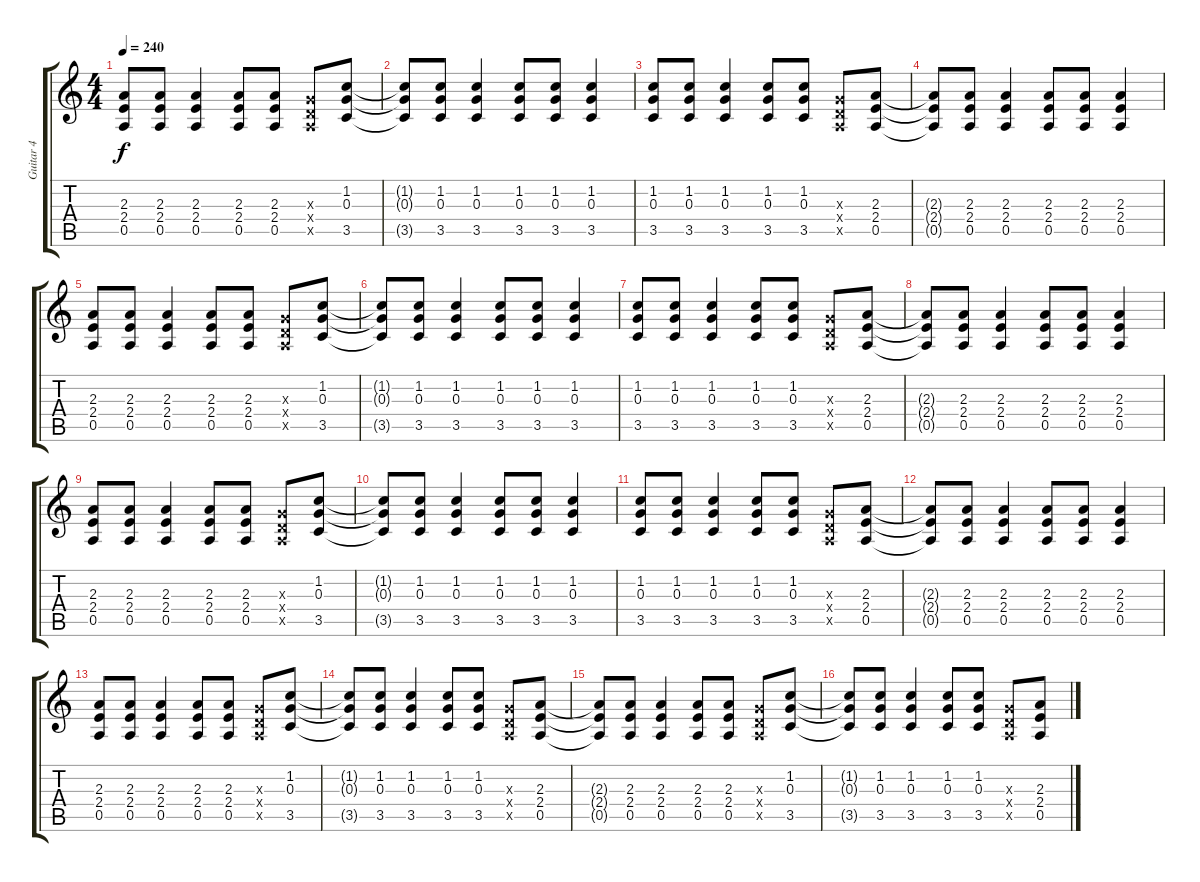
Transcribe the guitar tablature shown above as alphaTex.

\track ("Guitar 4" "Guitar 4") {instrument distortionguitar}
\staff {score tabs}
\tuning (E4 B3 G3 D3 A2 E2) {hide}
\ts (4 4)
\tempo 240
\clef g2
\ks c
(2.3 2.4 0.5).8{dy f} (2.3 2.4 0.5).8 (2.3 2.4 0.5).4 (2.3 2.4 0.5).8 (2.3 2.4 0.5).8 (0.3{x} 0.4{x} 0.5{x}).8 (1.2 0.3 3.5).8 |
(1.2{t} 0.3{t} 3.5{t}).8 (1.2 0.3 3.5).8 (1.2 0.3 3.5).4 (1.2 0.3 3.5).8 (1.2 0.3 3.5).8 (1.2 0.3 3.5).4 |
(1.2 0.3 3.5).8 (1.2 0.3 3.5).8 (1.2 0.3 3.5).4 (1.2 0.3 3.5).8 (1.2 0.3 3.5).8 (0.3{x} 0.4{x} 0.5{x}).8 (2.3 2.4 0.5).8 |
(2.3{t} 2.4{t} 0.5{t}).8 (2.3 2.4 0.5).8 (2.3 2.4 0.5).4 (2.3 2.4 0.5).8 (2.3 2.4 0.5).8 (2.3 2.4 0.5).4 |
(2.3 2.4 0.5).8 (2.3 2.4 0.5).8 (2.3 2.4 0.5).4 (2.3 2.4 0.5).8 (2.3 2.4 0.5).8 (0.3{x} 0.4{x} 0.5{x}).8 (1.2 0.3 3.5).8 |
(1.2{t} 0.3{t} 3.5{t}).8 (1.2 0.3 3.5).8 (1.2 0.3 3.5).4 (1.2 0.3 3.5).8 (1.2 0.3 3.5).8 (1.2 0.3 3.5).4 |
(1.2 0.3 3.5).8 (1.2 0.3 3.5).8 (1.2 0.3 3.5).4 (1.2 0.3 3.5).8 (1.2 0.3 3.5).8 (0.3{x} 0.4{x} 0.5{x}).8 (2.3 2.4 0.5).8 |
(2.3{t} 2.4{t} 0.5{t}).8 (2.3 2.4 0.5).8 (2.3 2.4 0.5).4 (2.3 2.4 0.5).8 (2.3 2.4 0.5).8 (2.3 2.4 0.5).4 |
(2.3 2.4 0.5).8 (2.3 2.4 0.5).8 (2.3 2.4 0.5).4 (2.3 2.4 0.5).8 (2.3 2.4 0.5).8 (0.3{x} 0.4{x} 0.5{x}).8 (1.2 0.3 3.5).8 |
(1.2{t} 0.3{t} 3.5{t}).8 (1.2 0.3 3.5).8 (1.2 0.3 3.5).4 (1.2 0.3 3.5).8 (1.2 0.3 3.5).8 (1.2 0.3 3.5).4 |
(1.2 0.3 3.5).8 (1.2 0.3 3.5).8 (1.2 0.3 3.5).4 (1.2 0.3 3.5).8 (1.2 0.3 3.5).8 (0.3{x} 0.4{x} 0.5{x}).8 (2.3 2.4 0.5).8 |
(2.3{t} 2.4{t} 0.5{t}).8 (2.3 2.4 0.5).8 (2.3 2.4 0.5).4 (2.3 2.4 0.5).8 (2.3 2.4 0.5).8 (2.3 2.4 0.5).4 |
(2.3 2.4 0.5).8 (2.3 2.4 0.5).8 (2.3 2.4 0.5).4 (2.3 2.4 0.5).8 (2.3 2.4 0.5).8 (0.3{x} 0.4{x} 0.5{x}).8 (1.2 0.3 3.5).8 |
(1.2{t} 0.3{t} 3.5{t}).8 (1.2 0.3 3.5).8 (1.2 0.3 3.5).4 (1.2 0.3 3.5).8 (1.2 0.3 3.5).8 (0.3{x} 0.4{x} 0.5{x}).8 (2.3 2.4 0.5).8 |
(2.3{t} 2.4{t} 0.5{t}).8 (2.3 2.4 0.5).8 (2.3 2.4 0.5).4 (2.3 2.4 0.5).8 (2.3 2.4 0.5).8 (0.3{x} 0.4{x} 0.5{x}).8 (1.2 0.3 3.5).8 |
(1.2{t} 0.3{t} 3.5{t}).8 (1.2 0.3 3.5).8 (1.2 0.3 3.5).4 (1.2 0.3 3.5).8 (1.2 0.3 3.5).8 (0.3{x} 0.4{x} 0.5{x}).8 (2.3 2.4 0.5).8
